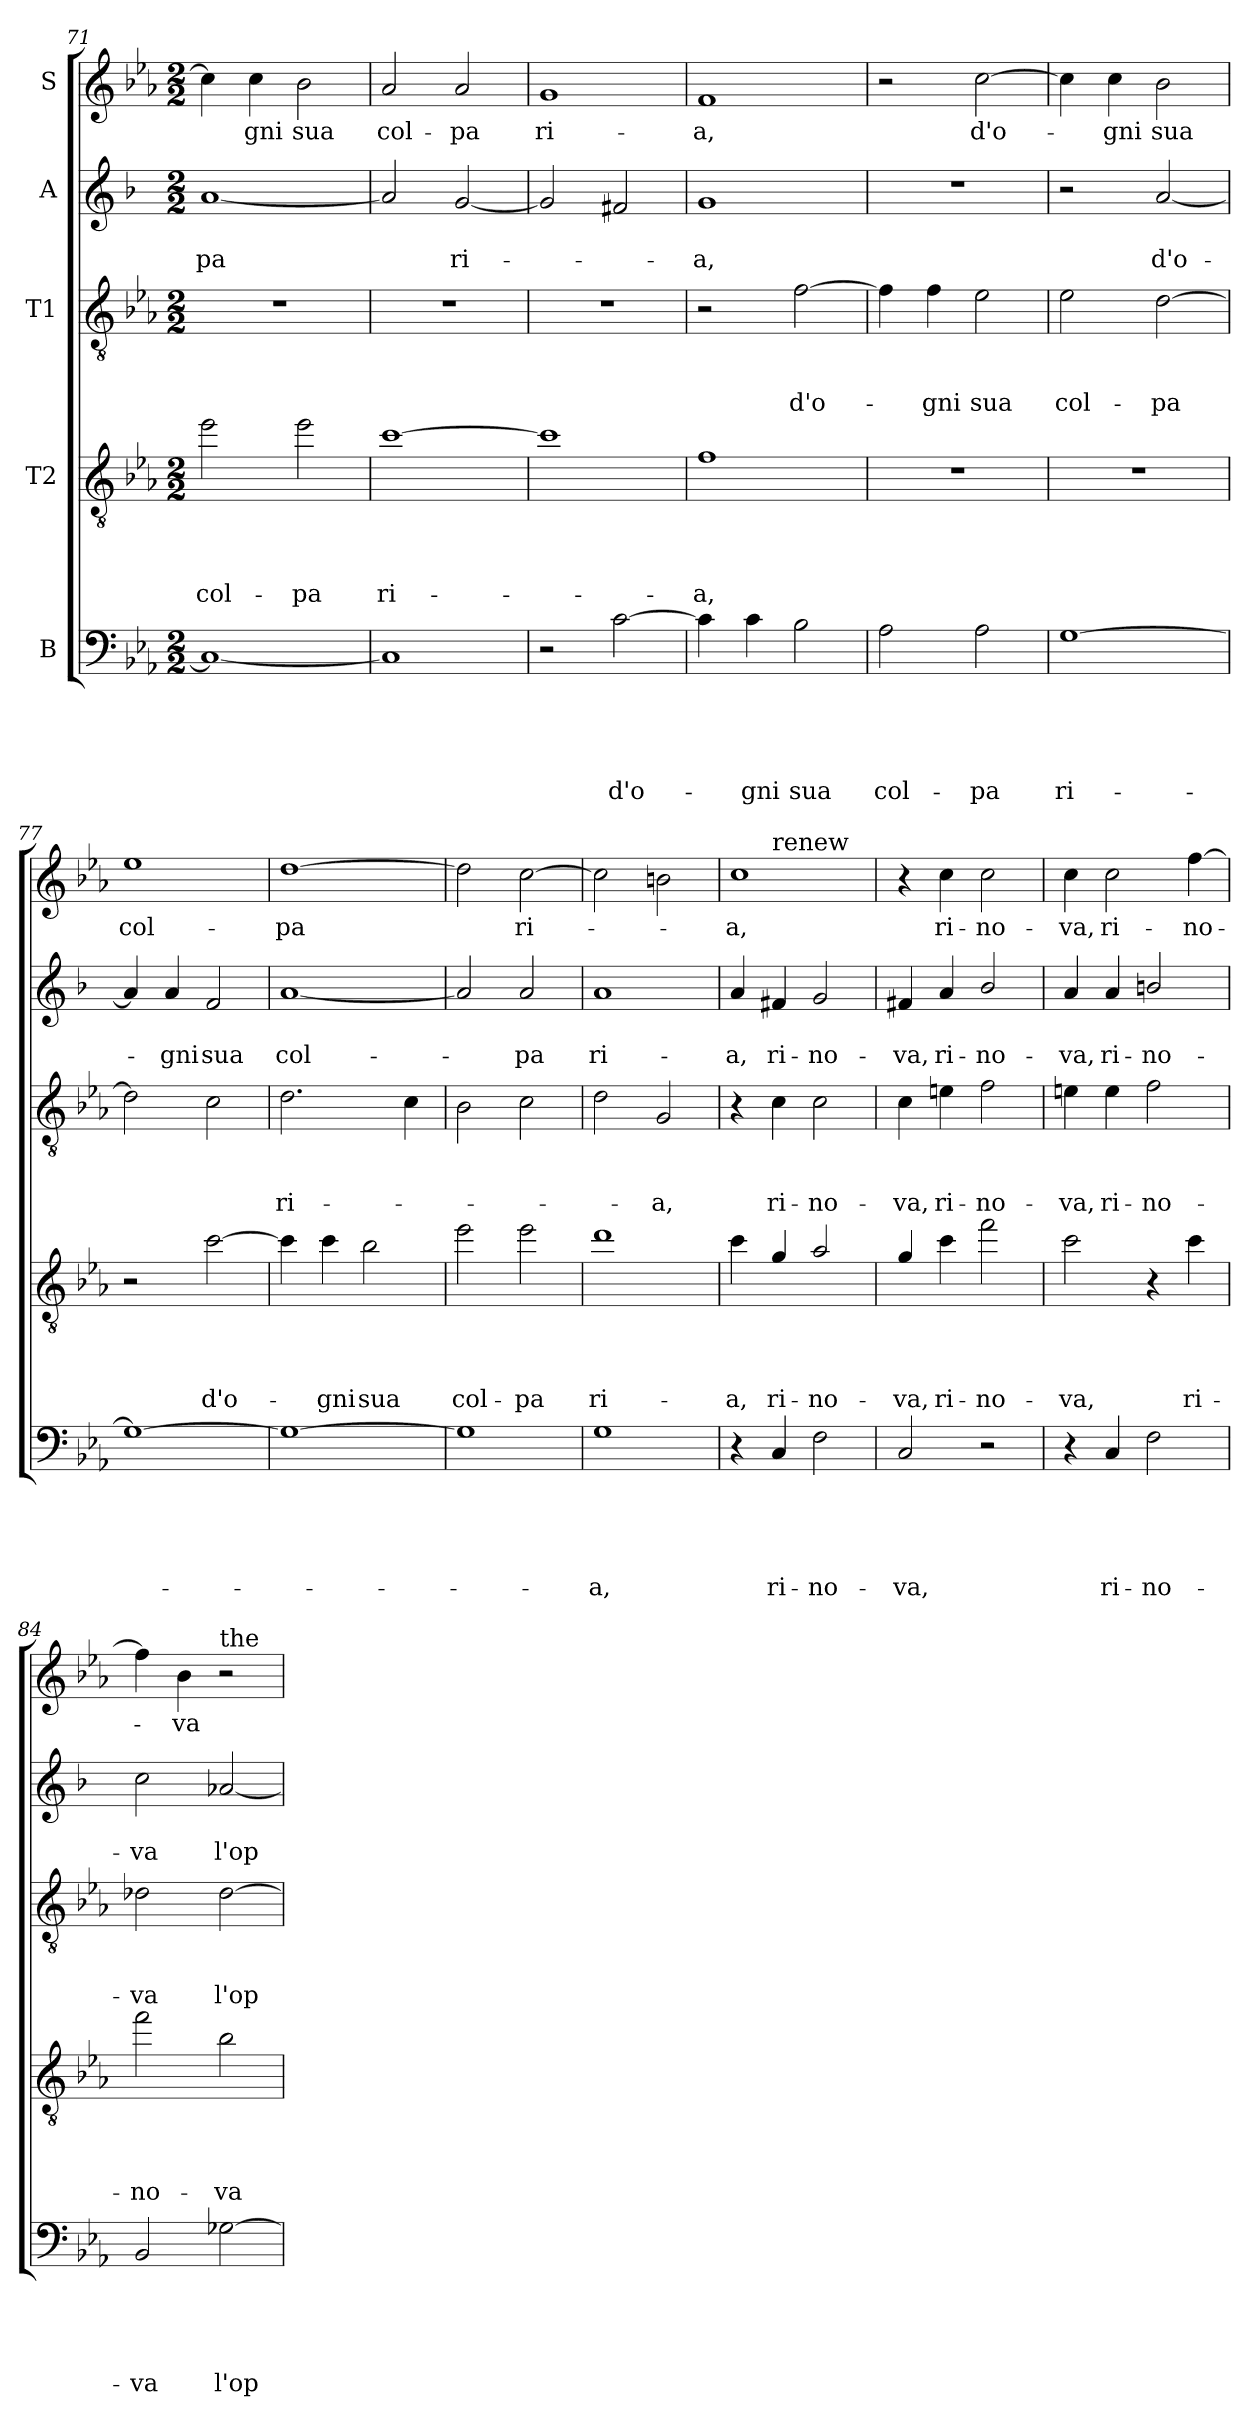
**kern	**text	**text	**text	**text	**text	**kern	**text	**text	**text	**text	**kern	**text	**text	**text	**kern	**text	**text	**kern	**text
*part5	*part5	*part5	*part5	*part5	*part5	*part4	*part4	*part4	*part4	*part4	*part3	*part3	*part3	*part3	*part2	*part2	*part2	*part1	*part1
*staff5	*staff5	*staff5	*staff5	*staff5	*staff5	*staff4	*staff4	*staff4	*staff4	*staff4	*staff3	*staff3	*staff3	*staff3	*staff2	*staff2	*staff2	*staff1	*staff1
*I"B	*	*	*	*	*	*I"T2	*	*	*	*	*I"T1	*	*	*	*I"A	*	*	*I"S	*
!!LO:PB:g=z
*clefF4	*	*	*	*	*	*clefGv2	*	*	*	*	*clefGv2	*	*	*	*clefG2	*	*	*clefG2	*
*	*	*	*	*	*	*ITrd8c14	*	*	*	*	*	*	*	*	*ITrd1c2	*	*	*	*
*k[b-e-a-]	*	*	*	*	*	*k[b-e-a-]	*	*	*	*	*k[b-e-a-]	*	*	*	*k[b-e-a-]	*	*	*k[b-e-a-]	*
*E-:	*	*	*	*	*	*E-:	*	*	*	*	*E-:	*	*	*	*E-:	*	*	*E-:	*
*M2/2	*	*	*	*	*	*M2/2	*	*	*	*	*M2/2	*	*	*	*M2/2	*	*	*M2/2	*
=71	=71	=71	=71	=71	=71	=71	=71	=71	=71	=71	=71	=71	=71	=71	=71	=71	=71	=71	=71
!	!	!	!	!	!	!	!	!	!	!LO:LY:b	!	!	!	!	!	!	!LO:LY:b	!	!
1C_	.	.	.	.	.	2e-\	.	.	.	col-	1r	.	.	.	[1g	.	-pa	4cc\]	.
!	!	!	!	!	!	!	!	!	!	!	!	!	!	!	!	!	!	!	!LO:LY:b
.	.	.	.	.	.	.	.	.	.	.	.	.	.	.	.	.	.	4cc\	-gni
!	!	!	!	!	!	!	!	!	!	!LO:LY:b	!	!	!	!	!	!	!	!	!LO:LY:b
.	.	.	.	.	.	2e-\	.	.	.	-pa	.	.	.	.	.	.	.	2b-\	sua
=72	=72	=72	=72	=72	=72	=72	=72	=72	=72	=72	=72	=72	=72	=72	=72	=72	=72	=72	=72
!	!	!	!	!	!	!	!	!	!	!LO:LY:b	!	!	!	!	!	!	!	!	!LO:LY:b
1C]	.	.	.	.	.	[1c	.	.	.	ri-	1r	.	.	.	2g/]	.	.	2a-/	col-
!	!	!	!	!	!	!	!	!	!	!	!	!	!	!	!	!	!LO:LY:b	!	!LO:LY:b
.	.	.	.	.	.	.	.	.	.	.	.	.	.	.	[2f/	.	ri-	2a-/	-pa
=73	=73	=73	=73	=73	=73	=73	=73	=73	=73	=73	=73	=73	=73	=73	=73	=73	=73	=73	=73
!	!	!	!	!	!	!	!	!	!	!	!	!	!	!	!	!	!	!	!LO:LY:b
2r	.	.	.	.	.	1c]	.	.	.	.	1r	.	.	.	2f/]	.	.	1g	ri-
!	!	!	!	!	!LO:LY:b	!	!	!	!	!	!	!	!	!	!	!	!	!	!
[2c\	.	.	.	.	d'o-	.	.	.	.	.	.	.	.	.	2e/	.	.	.	.
=74	=74	=74	=74	=74	=74	=74	=74	=74	=74	=74	=74	=74	=74	=74	=74	=74	=74	=74	=74
!	!	!	!	!	!	!	!	!	!	!LO:LY:b	!	!	!	!	!	!	!LO:LY:b	!	!LO:LY:b
4c\]	.	.	.	.	.	1F	.	.	.	-a,	2r	.	.	.	1f	.	-a,	1f	-a,
!	!	!	!	!	!LO:LY:b	!	!	!	!	!	!	!	!	!	!	!	!	!	!
4c\	.	.	.	.	-gni	.	.	.	.	.	.	.	.	.	.	.	.	.	.
!	!	!	!	!	!LO:LY:b	!	!	!	!	!	!	!	!	!LO:LY:b	!	!	!	!	!
2B-\	.	.	.	.	sua	.	.	.	.	.	[2f\	.	.	d'o-	.	.	.	.	.
=75	=75	=75	=75	=75	=75	=75	=75	=75	=75	=75	=75	=75	=75	=75	=75	=75	=75	=75	=75
!	!	!	!	!	!LO:LY:b	!	!	!	!	!	!	!	!	!	!	!	!	!	!
2A-\	.	.	.	.	col-	1r	.	.	.	.	4f\]	.	.	.	1r	.	.	2r	.
!	!	!	!	!	!	!	!	!	!	!	!	!	!	!LO:LY:b	!	!	!	!	!
.	.	.	.	.	.	.	.	.	.	.	4f\	.	.	-gni	.	.	.	.	.
!	!	!	!	!	!LO:LY:b	!	!	!	!	!	!	!	!	!LO:LY:b	!	!	!	!	!LO:LY:b
2A-\	.	.	.	.	-pa	.	.	.	.	.	2e-\	.	.	sua	.	.	.	[2cc\	d'o-
=76	=76	=76	=76	=76	=76	=76	=76	=76	=76	=76	=76	=76	=76	=76	=76	=76	=76	=76	=76
!	!	!	!	!	!LO:LY:b	!	!	!	!	!	!	!	!	!LO:LY:b	!	!	!	!	!
[1G	.	.	.	.	ri-	1r	.	.	.	.	2e-\	.	.	col-	2r	.	.	4cc\]	.
!	!	!	!	!	!	!	!	!	!	!	!	!	!	!	!	!	!	!	!LO:LY:b
.	.	.	.	.	.	.	.	.	.	.	.	.	.	.	.	.	.	4cc\	-gni
!	!	!	!	!	!	!	!	!	!	!	!	!	!	!LO:LY:b	!	!	!LO:LY:b	!	!LO:LY:b
.	.	.	.	.	.	.	.	.	.	.	[2d\	.	.	-pa	[2g/	.	d'o-	2b-\	sua
!!LO:LB:g=z
=77	=77	=77	=77	=77	=77	=77	=77	=77	=77	=77	=77	=77	=77	=77	=77	=77	=77	=77	=77
!	!	!	!	!	!	!	!	!	!	!	!	!	!	!	!	!	!	!	!LO:LY:b
1G_	.	.	.	.	.	2r	.	.	.	.	2d\]	.	.	.	4g/]	.	.	1ee-	col-
!	!	!	!	!	!	!	!	!	!	!	!	!	!	!	!	!	!LO:LY:b	!	!
.	.	.	.	.	.	.	.	.	.	.	.	.	.	.	4g/	.	-gni	.	.
!	!	!	!	!	!	!	!	!	!	!LO:LY:b	!	!	!	!	!	!	!LO:LY:b	!	!
.	.	.	.	.	.	[2c\	.	.	.	d'o-	2c\	.	.	.	2e-/	.	sua	.	.
=78	=78	=78	=78	=78	=78	=78	=78	=78	=78	=78	=78	=78	=78	=78	=78	=78	=78	=78	=78
!	!	!	!	!	!	!	!	!	!	!	!	!	!	!LO:LY:b	!	!	!LO:LY:b	!	!LO:LY:b
1G_	.	.	.	.	.	4c\]	.	.	.	.	2.d\	.	.	ri-	[1g	.	col-	[1dd	-pa
!	!	!	!	!	!	!	!	!	!	!LO:LY:b	!	!	!	!	!	!	!	!	!
.	.	.	.	.	.	4c\	.	.	.	-gni	.	.	.	.	.	.	.	.	.
!	!	!	!	!	!	!	!	!	!	!LO:LY:b	!	!	!	!	!	!	!	!	!
.	.	.	.	.	.	2B-\	.	.	.	sua	.	.	.	.	.	.	.	.	.
.	.	.	.	.	.	.	.	.	.	.	4c\	.	.	.	.	.	.	.	.
=79	=79	=79	=79	=79	=79	=79	=79	=79	=79	=79	=79	=79	=79	=79	=79	=79	=79	=79	=79
!	!	!	!	!	!	!	!	!	!	!LO:LY:b	!	!	!	!	!	!	!	!	!
1G]	.	.	.	.	.	2e-\	.	.	.	col-	2B-\	.	.	.	2g/]	.	.	2dd\]	.
!	!	!	!	!	!	!	!	!	!	!LO:LY:b	!	!	!	!	!	!	!LO:LY:b	!	!LO:LY:b
.	.	.	.	.	.	2e-\	.	.	.	-pa	2c\	.	.	.	2g/	.	-pa	[2cc\	ri-
=80	=80	=80	=80	=80	=80	=80	=80	=80	=80	=80	=80	=80	=80	=80	=80	=80	=80	=80	=80
!	!	!	!	!	!LO:LY:b	!	!	!	!	!LO:LY:b	!	!	!	!	!	!	!LO:LY:b	!	!
1G	.	.	.	.	-a,	1d	.	.	.	ri-	2d\	.	.	.	1g	.	ri-	2cc\]	.
!	!	!	!	!	!	!	!	!	!	!	!	!	!	!LO:LY:b	!	!	!	!	!
.	.	.	.	.	.	.	.	.	.	.	2G/	.	.	-a,	.	.	.	2b\	.
=81	=81	=81	=81	=81	=81	=81	=81	=81	=81	=81	=81	=81	=81	=81	=81	=81	=81	=81	=81
!	!	!	!	!	!	!	!	!	!	!LO:LY:b	!	!	!	!	!	!	!LO:LY:b	!	!LO:LY:b
*	*	*	*	*	*	*	*	*	*	*	*	*	*	*	*	*	*	*^	*
4r	.	.	.	.	.	4c\	.	.	.	-a,	4r	.	.	.	4g/	.	-a,	1cc	4ryy	-a,
!	!	!	!	!	!	!	!	!	!	!	!	!	!	!	!	!	!	!	!LO:TX:a:t=renew	!
!	!	!	!	!	!LO:LY:b	!	!	!	!	!LO:LY:b	!	!	!	!LO:LY:b	!	!	!LO:LY:b	!	!	!
4C/	.	.	.	.	ri-	4G/	.	.	.	ri-	4c\	.	.	ri-	4en/	.	ri-	.	2.ryy	.
!	!	!	!	!	!LO:LY:b	!	!	!	!	!LO:LY:b	!	!	!	!LO:LY:b	!	!	!LO:LY:b	!	!	!
2F\	.	.	.	.	-no-	2A-/	.	.	.	-no-	2c\	.	.	-no-	2f/	.	-no-	.	.	.
=82	=82	=82	=82	=82	=82	=82	=82	=82	=82	=82	=82	=82	=82	=82	=82	=82	=82	=82	=82	=82
!	!	!	!	!	!LO:LY:b	!	!	!	!	!LO:LY:b	!	!	!	!LO:LY:b	!	!	!LO:LY:b	!	!	!
*	*	*	*	*	*	*	*	*	*	*	*	*	*	*	*	*	*	*v	*v	*
2C/	.	.	.	.	-va,	4G/	.	.	.	-va,	4c\	.	.	-va,	4en/	.	-va,	4r	.
!	!	!	!	!	!	!	!	!	!	!LO:LY:b	!	!	!	!LO:LY:b	!	!	!LO:LY:b	!	!LO:LY:b
.	.	.	.	.	.	4c\	.	.	.	ri-	4en\	.	.	ri-	4g/	.	ri-	4cc\	ri-
!	!	!	!	!	!	!	!	!	!	!LO:LY:b	!	!	!	!LO:LY:b	!	!	!LO:LY:b	!	!LO:LY:b
2r	.	.	.	.	.	2f\	.	.	.	-no-	2f\	.	.	-no-	2a-/	.	-no-	2cc\	-no-
!!LO:PB:g=z
=83	=83	=83	=83	=83	=83	=83	=83	=83	=83	=83	=83	=83	=83	=83	=83	=83	=83	=83	=83
!	!	!	!	!	!	!	!	!	!	!LO:LY:b	!	!	!	!LO:LY:b	!	!	!LO:LY:b	!	!LO:LY:b
4r	.	.	.	.	.	2c\	.	.	.	-va,	4en\	.	.	-va,	4g/	.	-va,	4cc\	-va,
!	!	!	!	!	!LO:LY:b	!	!	!	!	!	!	!	!	!LO:LY:b	!	!	!LO:LY:b	!	!LO:LY:b
4C/	.	.	.	.	ri-	.	.	.	.	.	4e\	.	.	ri-	4g/	.	ri-	2cc\	ri-
!	!	!	!	!	!LO:LY:b	!	!	!	!	!	!	!	!	!LO:LY:b	!	!	!LO:LY:b	!	!
2F\	.	.	.	.	-no-	4r	.	.	.	.	2f\	.	.	-no-	2an/	.	-no-	.	.
!	!	!	!	!	!	!	!	!	!	!LO:LY:b	!	!	!	!	!	!	!	!	!LO:LY:b
.	.	.	.	.	.	4c\	.	.	.	ri-	.	.	.	.	.	.	.	[4ff\	-no-
=84	=84	=84	=84	=84	=84	=84	=84	=84	=84	=84	=84	=84	=84	=84	=84	=84	=84	=84	=84
!	!	!	!	!	!LO:LY:b	!	!	!	!	!LO:LY:b	!	!	!	!LO:LY:b	!	!	!LO:LY:b	!	!
2BB-/	.	.	.	.	-va	2f\	.	.	.	-no-	2d-X\	.	.	-va	2b-\	.	-va	4ff\]	.
!	!	!	!	!	!	!	!	!	!	!	!	!	!	!	!	!	!	!	!LO:LY:b
.	.	.	.	.	.	.	.	.	.	.	.	.	.	.	.	.	.	4b-\	-va
!	!	!	!	!	!	!	!	!	!	!	!	!	!	!	!	!	!	!LO:TX:a:t=the	!
!	!	!	!	!	!LO:LY:b	!	!	!	!	!LO:LY:b	!	!	!	!LO:LY:b	!	!	!LO:LY:b	!	!
[2G-X\	.	.	.	.	l'op-	2B-\	.	.	.	-va	[2d-\	.	.	l'op-	[2g-X/	.	l'op-	2r	.
=	=	=	=	=	=	=	=	=	=	=	=	=	=	=	=	=	=	=	=
*-	*-	*-	*-	*-	*-	*-	*-	*-	*-	*-	*-	*-	*-	*-	*-	*-	*-	*-	*-
